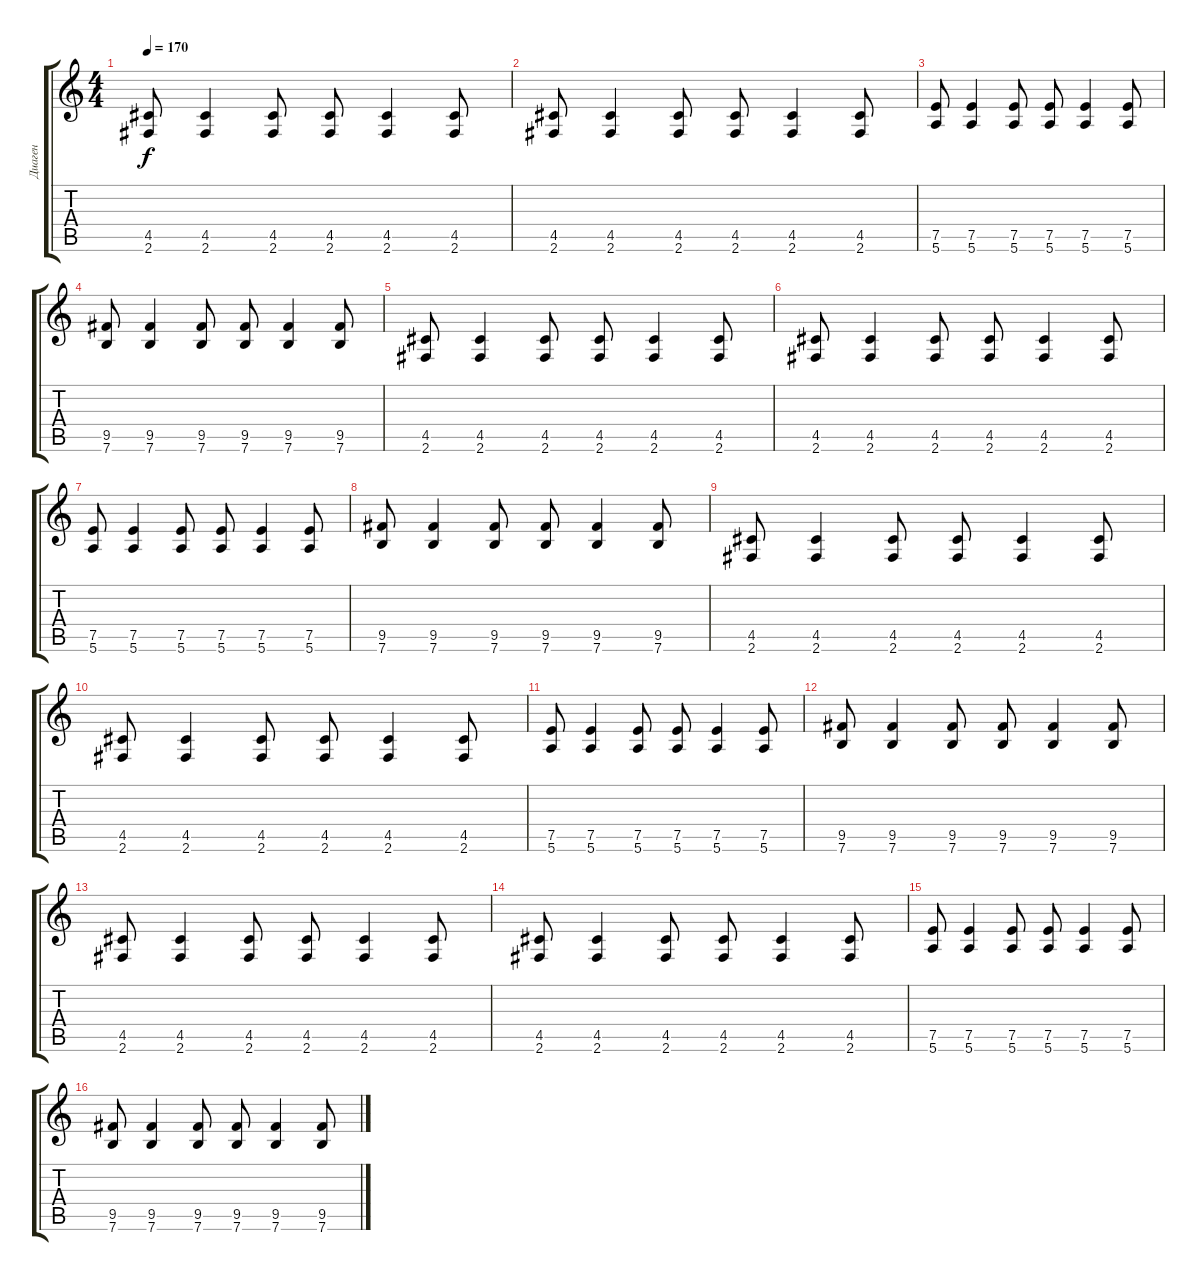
\track ("Диаген" "Диаген") {instrument distortionguitar}
\staff {score tabs}
\tuning (E4 B3 G3 D3 A2 E2) {hide}
\ts (4 4)
\tempo 170
\clef g2
\ks c
(4.5 2.6).8{dy f} (4.5 2.6).4 (4.5 2.6).8 (4.5 2.6).8 (4.5 2.6).4 (4.5 2.6).8 |
(4.5 2.6).8 (4.5 2.6).4 (4.5 2.6).8 (4.5 2.6).8 (4.5 2.6).4 (4.5 2.6).8 |
(7.5 5.6).8 (7.5 5.6).4 (7.5 5.6).8 (7.5 5.6).8 (7.5 5.6).4 (7.5 5.6).8 |
(9.5 7.6).8 (9.5 7.6).4 (9.5 7.6).8 (9.5 7.6).8 (9.5 7.6).4 (9.5 7.6).8 |
(4.5 2.6).8 (4.5 2.6).4 (4.5 2.6).8 (4.5 2.6).8 (4.5 2.6).4 (4.5 2.6).8 |
(4.5 2.6).8 (4.5 2.6).4 (4.5 2.6).8 (4.5 2.6).8 (4.5 2.6).4 (4.5 2.6).8 |
(7.5 5.6).8 (7.5 5.6).4 (7.5 5.6).8 (7.5 5.6).8 (7.5 5.6).4 (7.5 5.6).8 |
(9.5 7.6).8 (9.5 7.6).4 (9.5 7.6).8 (9.5 7.6).8 (9.5 7.6).4 (9.5 7.6).8 |
(4.5 2.6).8 (4.5 2.6).4 (4.5 2.6).8 (4.5 2.6).8 (4.5 2.6).4 (4.5 2.6).8 |
(4.5 2.6).8 (4.5 2.6).4 (4.5 2.6).8 (4.5 2.6).8 (4.5 2.6).4 (4.5 2.6).8 |
(7.5 5.6).8 (7.5 5.6).4 (7.5 5.6).8 (7.5 5.6).8 (7.5 5.6).4 (7.5 5.6).8 |
(9.5 7.6).8 (9.5 7.6).4 (9.5 7.6).8 (9.5 7.6).8 (9.5 7.6).4 (9.5 7.6).8 |
(4.5 2.6).8 (4.5 2.6).4 (4.5 2.6).8 (4.5 2.6).8 (4.5 2.6).4 (4.5 2.6).8 |
(4.5 2.6).8 (4.5 2.6).4 (4.5 2.6).8 (4.5 2.6).8 (4.5 2.6).4 (4.5 2.6).8 |
(7.5 5.6).8 (7.5 5.6).4 (7.5 5.6).8 (7.5 5.6).8 (7.5 5.6).4 (7.5 5.6).8 |
(9.5 7.6).8 (9.5 7.6).4 (9.5 7.6).8 (9.5 7.6).8 (9.5 7.6).4 (9.5 7.6).8
